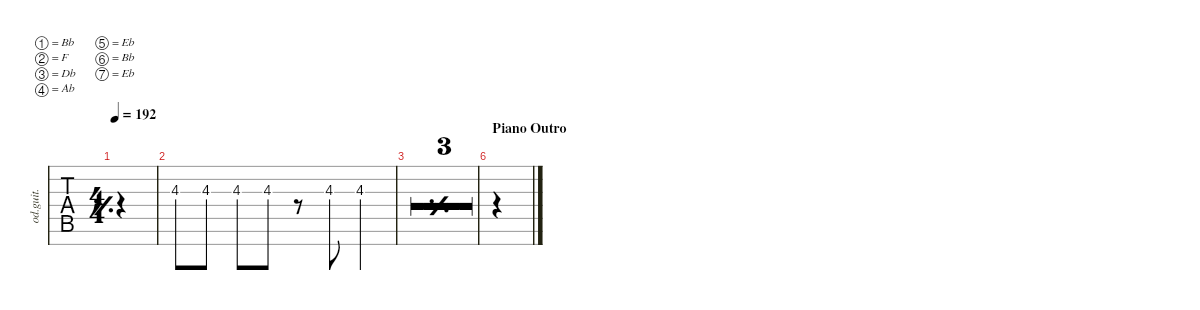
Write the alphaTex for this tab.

\defaultSystemsLayout 4
\hideDynamics
\bracketExtendMode nobrackets
\track ("Lead Guitar" "od.guit.") {multiBarRest instrument distortionguitar}
\staff {tabs}
\tuning (Bb3 F3 Db3 Ab2 Eb2 Bb1 Eb1)
\ts (4 4)
\tempo 192
\clef g2
\simile simple
\ks c
|
4.3.8{beam Up} 4.3.8{beam Up} 4.3.8{beam Up} 4.3.8{beam Up} r.8{beam Down} 4.3.8{beam Up} 4.3{st}.4{beam Up} |
\simile simple
|
|
\rc 2
|
\section ("" "Piano Outro")
\simile none
